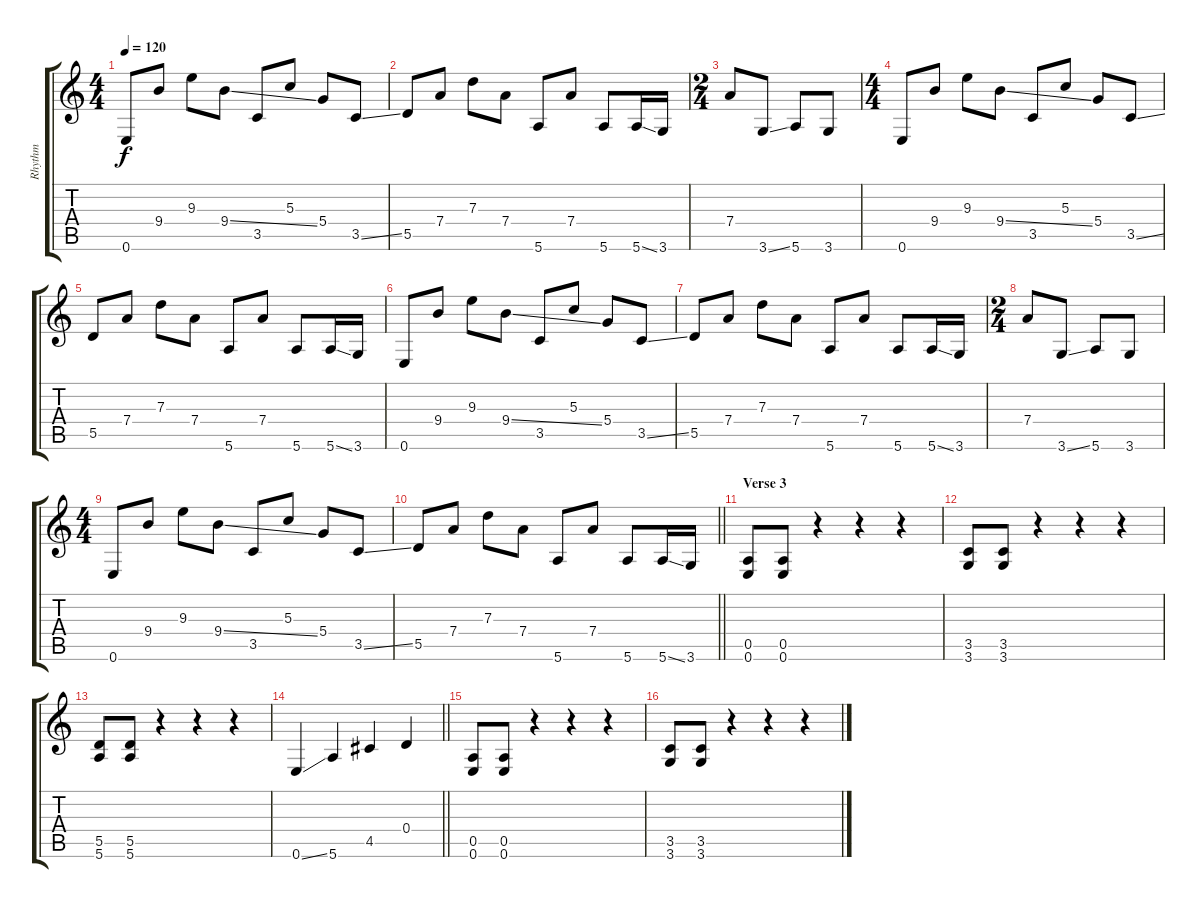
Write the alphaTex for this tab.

\track ("Rhythm" "Rhythm") {instrument distortionguitar}
\staff {score tabs}
\tuning (E4 B3 G3 D3 A2 E2) {hide}
\ts (4 4)
\tempo 120
\clef g2
\ks c
0.6.8{dy f} 9.4.8 9.3.8 9.4{ss}.8 3.5.8 5.3.8 5.4.8 3.5{ss}.8 |
5.5.8 7.4.8 7.3.8 7.4.8 5.6.8 7.4.8 5.6.8 5.6{ss}.16 3.6.16 |
\ts (2 4)
7.4.8 3.6{ss}.8 5.6.8 3.6.8 |
\ts (4 4)
0.6.8 9.4.8 9.3.8 9.4{ss}.8 3.5.8 5.3.8 5.4.8 3.5{ss}.8 |
5.5.8 7.4.8 7.3.8 7.4.8 5.6.8 7.4.8 5.6.8 5.6{ss}.16 3.6.16 |
0.6.8 9.4.8 9.3.8 9.4{ss}.8 3.5.8 5.3.8 5.4.8 3.5{ss}.8 |
5.5.8 7.4.8 7.3.8 7.4.8 5.6.8 7.4.8 5.6.8 5.6{ss}.16 3.6.16 |
\ts (2 4)
7.4.8 3.6{ss}.8 5.6.8 3.6.8 |
\ts (4 4)
0.6.8 9.4.8 9.3.8 9.4{ss}.8 3.5.8 5.3.8 5.4.8 3.5{ss}.8 |
\barLineRight lightlight
5.5.8 7.4.8 7.3.8 7.4.8 5.6.8 7.4.8 5.6.8 5.6{ss}.16 3.6.16 |
\section ("" "Verse 3")
(0.5 0.6).8 (0.5 0.6).8 r.4 r.4 r.4 |
(3.5 3.6).8 (3.5 3.6).8 r.4 r.4 r.4 |
(5.5 5.6).8 (5.5 5.6).8 r.4 r.4 r.4 |
\barLineRight lightlight
0.6{ss}.4 5.6.4 4.5.4 0.4.4 |
(0.5 0.6).8 (0.5 0.6).8 r.4 r.4 r.4 |
(3.5 3.6).8 (3.5 3.6).8 r.4 r.4 r.4
